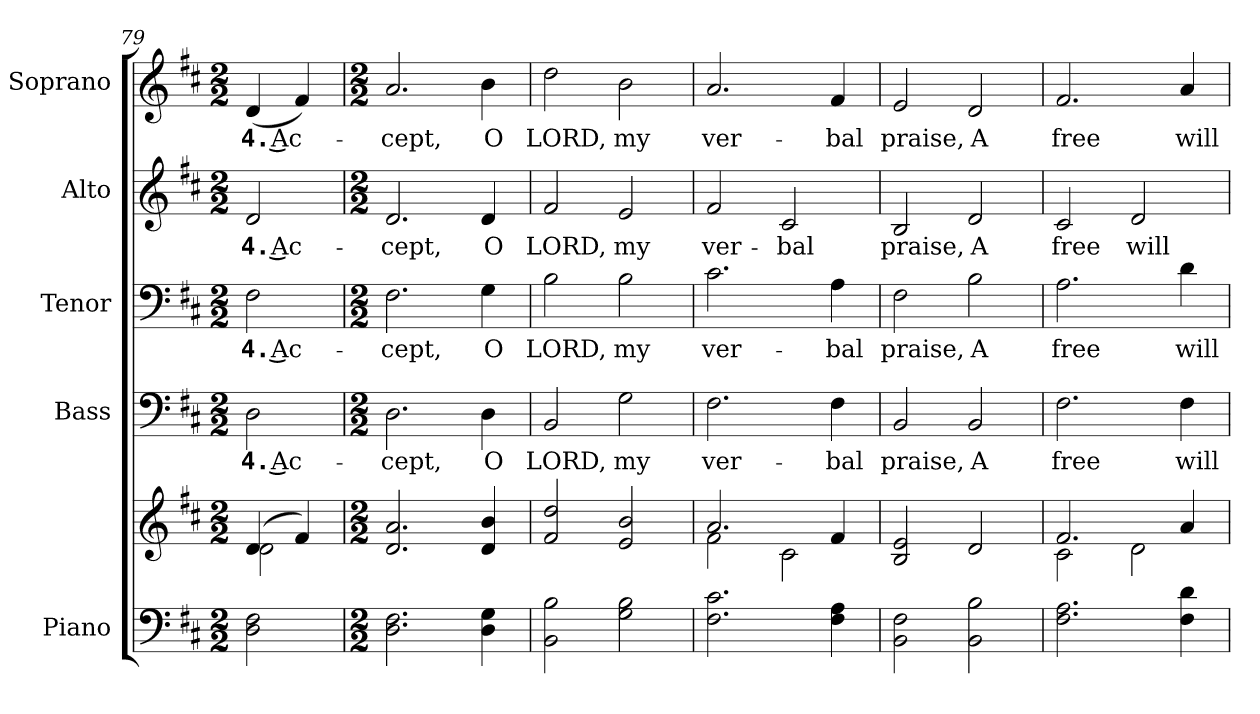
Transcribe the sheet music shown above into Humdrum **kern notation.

**kern	**kern	**kern	**text	**kern	**text	**kern	**text	**kern	**text
*part5	*part5	*part4	*part4	*part3	*part3	*part2	*part2	*part1	*part1
*staff6	*staff5	*staff4	*staff4	*staff3	*staff3	*staff2	*staff2	*staff1	*staff1
*I"Piano	*	*I"Bass	*	*I"Tenor	*	*I"Alto	*	*I"Soprano	*
*I'Pno.	*	*I'B.	*	*I'T.	*	*I'A.	*	*I'S.	*
*clefF4	*clefG2	*clefF4	*	*clefF4	*	*clefG2	*	*clefG2	*
*k[f#c#]	*k[f#c#]	*k[f#c#]	*	*k[f#c#]	*	*k[f#c#]	*	*k[f#c#]	*
*D:	*D:	*D:	*	*D:	*	*D:	*	*D:	*
*M2/2	*M2/2	*M2/2	*	*M2/2	*	*M2/2	*	*M2/2	*
=79	=79	=79	=79	=79	=79	=79	=79	=79	=79
*	*^	*	*	*	*	*	*	*	*
!	!	!	!	!LO:LY:b:color=#000000	!	!	!	!	!	!
!	!	!	!	!	!	!LO:LY:b:color=#000000	!	!	!	!
!	!	!	!	!	!	!	!	!LO:LY:b:color=#000000	!	!
!	!	!	!	!	!	!	!	!	!	!LO:LY:b:color=#000000
2Di\ 2F#i	(4di/	2di\	2Di\	4. Ac-	2F#i\	4. Ac-	2di/	4. Ac-	(4di/	4. Ac-
.	4f#i/)	.	.	.	.	.	.	.	4f#i/)	.
*	*v	*v	*	*	*	*	*	*	*	*
=80	=80	=80	=80	=80	=80	=80	=80	=80	=80
*M2/2	*M2/2	*M2/2	*	*M2/2	*	*M2/2	*	*M2/2	*
!	!	!	!LO:LY:b:color=#000000	!	!	!	!	!	!
!	!	!	!	!	!LO:LY:b:color=#000000	!	!	!	!
!	!	!	!	!	!	!	!LO:LY:b:color=#000000	!	!
!	!	!	!	!	!	!	!	!	!LO:LY:b:color=#000000
2.Di\ 2.F#i	2.di/ 2.ai	2.Di\	-cept,	2.F#i\	-cept,	2.di/	-cept,	2.ai/	-cept,
!	!	!	!LO:LY:b:color=#000000	!	!	!	!	!	!
!	!	!	!	!	!LO:LY:b:color=#000000	!	!	!	!
!	!	!	!	!	!	!	!LO:LY:b:color=#000000	!	!
!	!	!	!	!	!	!	!	!	!LO:LY:b:color=#000000
4Di\ 4Gi	4di/ 4bi	4Di\	O	4Gi\	O	4di/	O	4bi\	O
=81	=81	=81	=81	=81	=81	=81	=81	=81	=81
!	!	!	!LO:LY:b:color=#000000	!	!	!	!	!	!
!	!	!	!	!	!LO:LY:b:color=#000000	!	!	!	!
!	!	!	!	!	!	!	!LO:LY:b:color=#000000	!	!
!	!	!	!	!	!	!	!	!	!LO:LY:b:color=#000000
2BBi\ 2Bi	2f#i/ 2ddi	2BBi/	LORD,	2Bi\	LORD,	2f#i/	LORD,	2ddi\	LORD,
!	!	!	!LO:LY:b:color=#000000	!	!	!	!	!	!
!	!	!	!	!	!LO:LY:b:color=#000000	!	!	!	!
!	!	!	!	!	!	!	!LO:LY:b:color=#000000	!	!
!	!	!	!	!	!	!	!	!	!LO:LY:b:color=#000000
2Gi\ 2Bi	2ei/ 2bi	2Gi\	my	2Bi\	my	2ei/	my	2bi\	my
=82	=82	=82	=82	=82	=82	=82	=82	=82	=82
*	*^	*	*	*	*	*	*	*	*
!	!	!	!	!LO:LY:b:color=#000000	!	!	!	!	!	!
!	!	!	!	!	!	!LO:LY:b:color=#000000	!	!	!	!
!	!	!	!	!	!	!	!	!LO:LY:b:color=#000000	!	!
!	!	!	!	!	!	!	!	!	!	!LO:LY:b:color=#000000
2.F#i\ 2.c#i	2.ai/	2f#i\	2.F#i\	ver-	2.c#i\	ver-	2f#i/	ver-	2.ai/	ver-
!	!	!	!	!	!	!	!	!LO:LY:b:color=#000000	!	!
.	.	2c#i\	.	.	.	.	2c#i/	-bal	.	.
!	!	!	!	!LO:LY:b:color=#000000	!	!	!	!	!	!
!	!	!	!	!	!	!LO:LY:b:color=#000000	!	!	!	!
!	!	!	!	!	!	!	!	!	!	!LO:LY:b:color=#000000
4F#i\ 4Ai	4f#i/	.	4F#i\	-bal	4Ai\	-bal	.	.	4f#i/	-bal
*	*v	*v	*	*	*	*	*	*	*	*
=83	=83	=83	=83	=83	=83	=83	=83	=83	=83
!	!	!	!LO:LY:b:color=#000000	!	!	!	!	!	!
!	!	!	!	!	!LO:LY:b:color=#000000	!	!	!	!
!	!	!	!	!	!	!	!LO:LY:b:color=#000000	!	!
!	!	!	!	!	!	!	!	!	!LO:LY:b:color=#000000
2BBi\ 2F#i	2Bi/ 2ei	2BBi/	praise,	2F#i\	praise,	2Bi/	praise,	2ei/	praise,
!	!	!	!LO:LY:b:color=#000000	!	!	!	!	!	!
!	!	!	!	!	!LO:LY:b:color=#000000	!	!	!	!
!	!	!	!	!	!	!	!LO:LY:b:color=#000000	!	!
!	!	!	!	!	!	!	!	!	!LO:LY:b:color=#000000
2BBi\ 2Bi	2di/	2BBi/	A	2Bi\	A	2di/	A	2di/	A
!!LO:PB:g=z
=84	=84	=84	=84	=84	=84	=84	=84	=84	=84
*	*^	*	*	*	*	*	*	*	*
!	!	!	!	!LO:LY:b:color=#000000	!	!	!	!	!	!
!	!	!	!	!	!	!LO:LY:b:color=#000000	!	!	!	!
!	!	!	!	!	!	!	!	!LO:LY:b:color=#000000	!	!
!	!	!	!	!	!	!	!	!	!	!LO:LY:b:color=#000000
2.F#i\ 2.Ai	2.f#i/	2c#i\	2.F#i\	free	2.Ai\	free	2c#i/	free	2.f#i/	free
!	!	!	!	!	!	!	!	!LO:LY:b:color=#000000	!	!
.	.	2di\	.	.	.	.	2di/	will	.	.
!	!	!	!	!LO:LY:b:color=#000000	!	!	!	!	!	!
!	!	!	!	!	!	!LO:LY:b:color=#000000	!	!	!	!
!	!	!	!	!	!	!	!	!	!	!LO:LY:b:color=#000000
4F#i\ 4di	4ai/	.	4F#i\	will	4di\	will	.	.	4ai/	will
*	*v	*v	*	*	*	*	*	*	*	*
=	=	=	=	=	=	=	=	=	=
*-	*-	*-	*-	*-	*-	*-	*-	*-	*-
